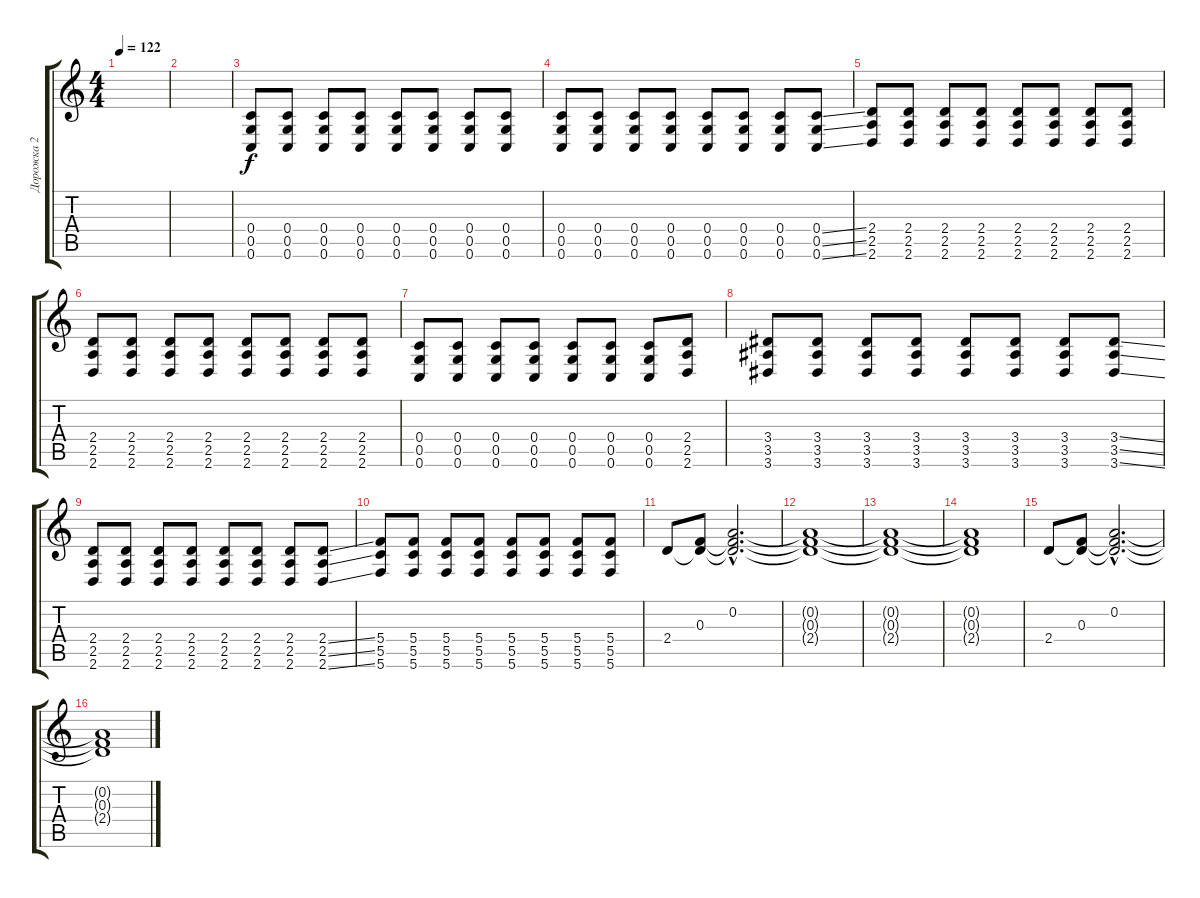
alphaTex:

\track ("Дорожка 2" "Дорожка 2") {instrument distortionguitar}
\staff {score tabs}
\tuning (D4 A3 F3 C3 G2 C2) {hide}
\ts (4 4)
\tempo 122
\clef g2
\ks c
|
|
(0.4 0.5 0.6).8{instrument distortionguitar} (0.4 0.5 0.6).8 (0.4 0.5 0.6).8 (0.4 0.5 0.6).8 (0.4 0.5 0.6).8 (0.4 0.5 0.6).8 (0.4 0.5 0.6).8 (0.4 0.5 0.6).8 |
(0.4 0.5 0.6).8 (0.4 0.5 0.6).8 (0.4 0.5 0.6).8 (0.4 0.5 0.6).8 (0.4 0.5 0.6).8 (0.4 0.5 0.6).8 (0.4 0.5 0.6).8 (0.4{ss} 0.5{ss} 0.6{ss}).8 |
(2.4 2.5 2.6).8 (2.4 2.5 2.6).8 (2.4 2.5 2.6).8 (2.4 2.5 2.6).8 (2.4 2.5 2.6).8 (2.4 2.5 2.6).8 (2.4 2.5 2.6).8 (2.4 2.5 2.6).8 |
(2.4 2.5 2.6).8 (2.4 2.5 2.6).8 (2.4 2.5 2.6).8 (2.4 2.5 2.6).8 (2.4 2.5 2.6).8 (2.4 2.5 2.6).8 (2.4 2.5 2.6).8 (2.4 2.5 2.6).8 |
(0.4 0.5 0.6).8 (0.4 0.5 0.6).8 (0.4 0.5 0.6).8 (0.4 0.5 0.6).8 (0.4 0.5 0.6).8 (0.4 0.5 0.6).8 (0.4 0.5 0.6).8 (2.4 2.5 2.6).8 |
(3.4 3.5 3.6).8 (3.4 3.5 3.6).8 (3.4 3.5 3.6).8 (3.4 3.5 3.6).8 (3.4 3.5 3.6).8 (3.4 3.5 3.6).8 (3.4 3.5 3.6).8 (3.4{ss} 3.5{ss} 3.6{ss}).8 |
(2.4 2.5 2.6).8 (2.4 2.5 2.6).8 (2.4 2.5 2.6).8 (2.4 2.5 2.6).8 (2.4 2.5 2.6).8 (2.4 2.5 2.6).8 (2.4 2.5 2.6).8 (2.4{ss} 2.5{ss} 2.6{ss}).8 |
(5.4 5.5 5.6).8 (5.4 5.5 5.6).8 (5.4 5.5 5.6).8 (5.4 5.5 5.6).8 (5.4 5.5 5.6).8 (5.4 5.5 5.6).8 (5.4 5.5 5.6).8 (5.4 5.5 5.6).8 |
2.4.8{instrument electricguitarclean} (0.3 2.4{t}).8 (0.2{hac} 0.3{hac t} 2.4{hac t}).2{d} |
(0.2{t} 0.3{t} 2.4{t}).1 |
(0.2{t} 0.3{t} 2.4{t}).1 |
(0.2{t} 0.3{t} 2.4{t}).1 |
2.4.8{instrument electricguitarclean} (0.3 2.4{t}).8 (0.2{hac} 0.3{hac t} 2.4{hac t}).2{d} |
(0.2{t} 0.3{t} 2.4{t}).1
